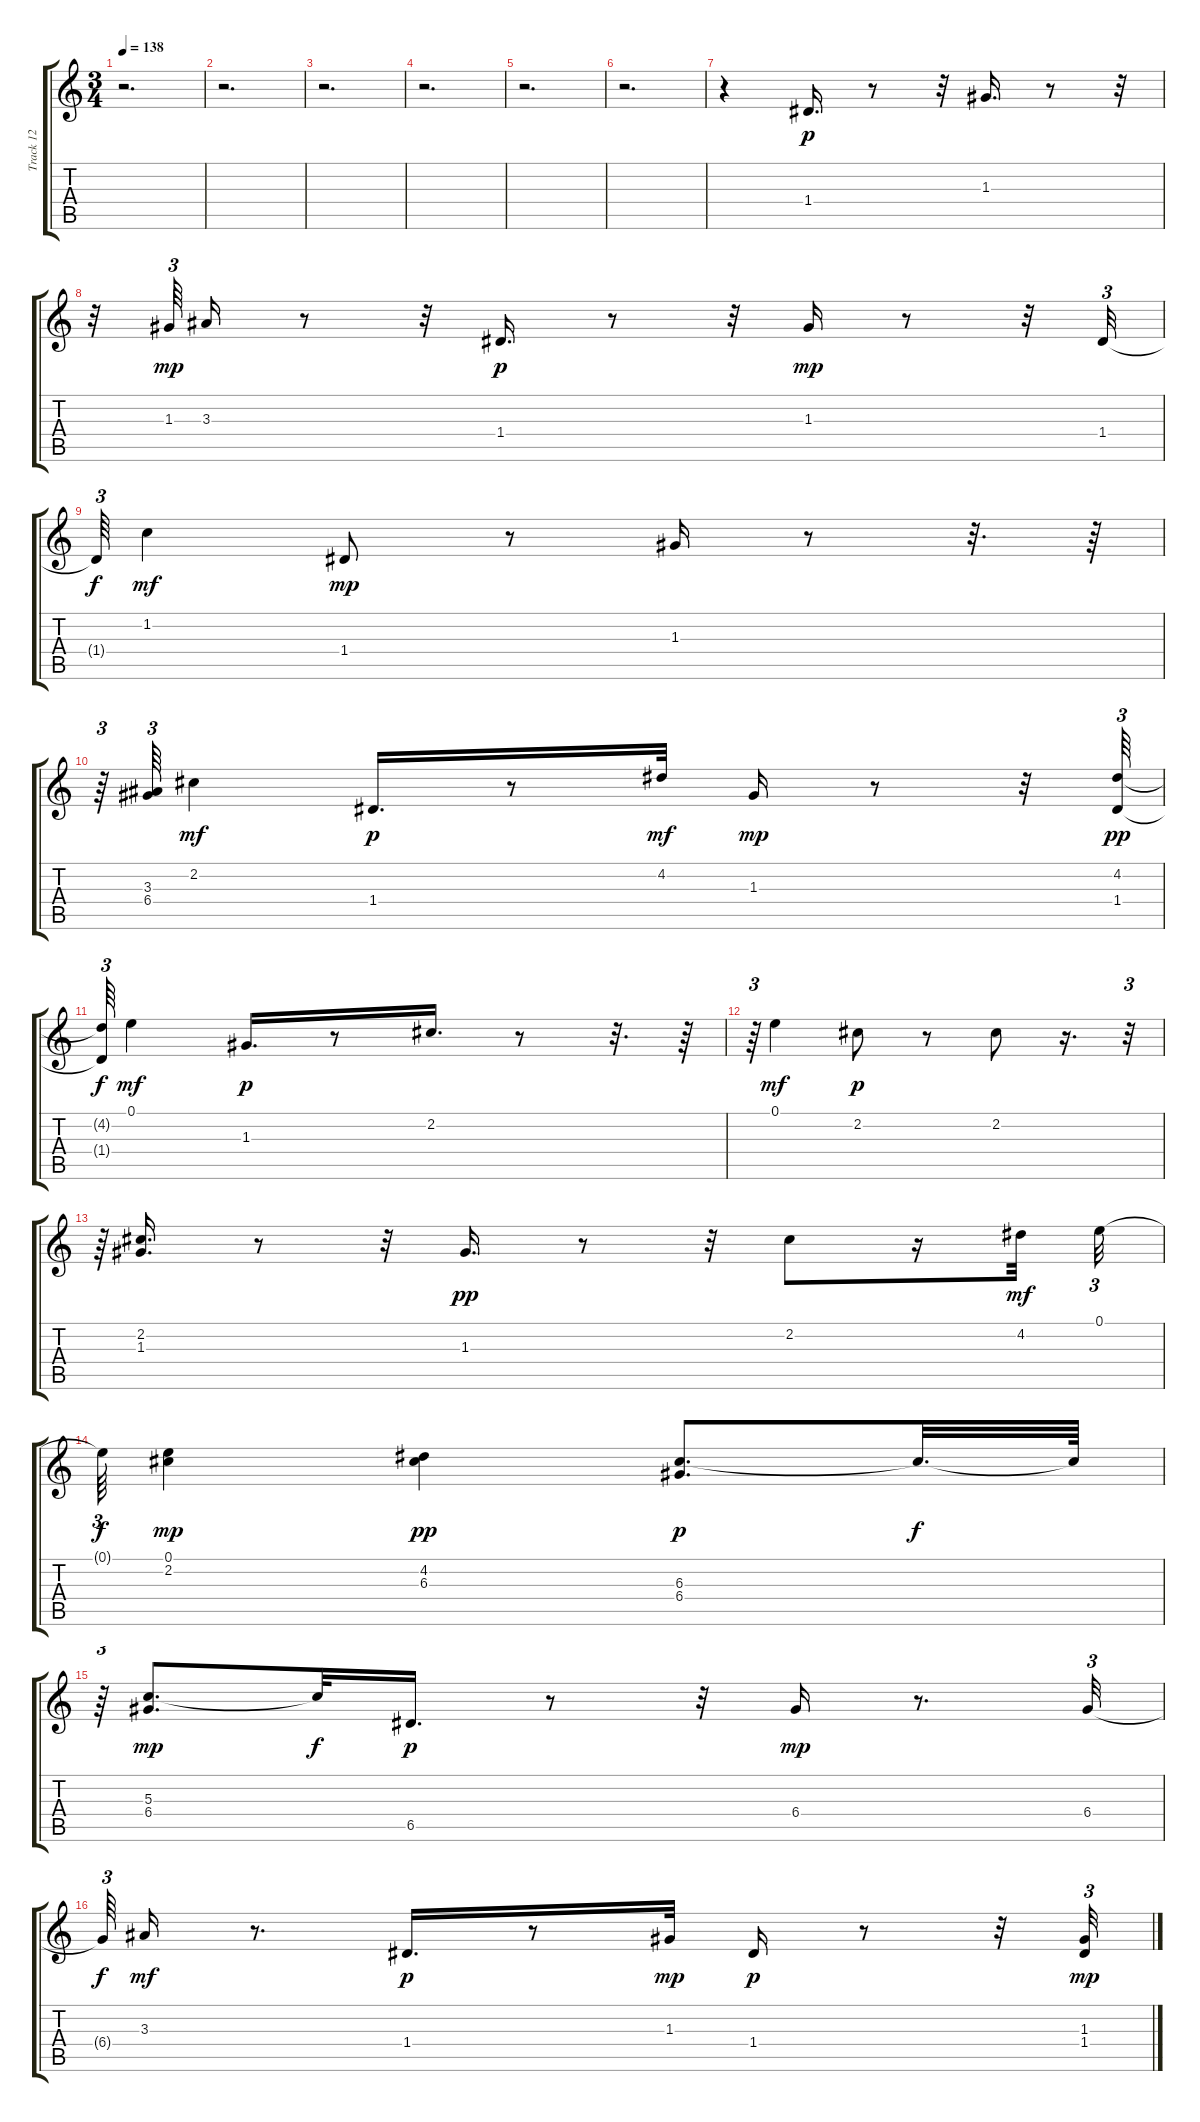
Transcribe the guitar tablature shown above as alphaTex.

\track ("Track 12" "Track 12") {instrument acousticguitarnylon}
\staff {score tabs}
\tuning (E4 B3 G3 D3 A2 E2) {hide}
\ts (3 4)
\tempo 138
\clef g2
\ks c
r.2{d dy p} |
r.2{d} |
r.2{d} |
r.2{d} |
r.2{d} |
r.2{d} |
r.4 1.4.16{d} r.8 r.32 1.3.16{d} r.8 r.32 |
r.32 1.3.64{tu (3 2) dy mp} 3.3.16 r.8 r.32 1.4.16{d dy p} r.8 r.32 1.3.16{dy mp} r.8 r.32 1.4.32{tu (3 2)} |
1.4{t}.64{tu (3 2) dy f} 1.2.4{dy mf} 1.4.8{dy mp} r.8 1.3.16 r.8 r.32{d} r.64 |
r.64{tu (3 2)} (3.3 6.4).64{tu (3 2)} 2.2.4{dy mf} 1.4.16{d dy p} r.8 4.2.32{dy mf} 1.3.16{dy mp} r.8 r.32 (4.2 1.4).64{tu (3 2) dy pp} |
(4.2{t} 1.4{t}).64{tu (3 2) dy f} 0.1.4{dy mf} 1.3.16{d dy p} r.8 2.2.16{d} r.8 r.32{d} r.64 |
r.64{tu (3 2)} 0.1.4{dy mf} 2.2.8{dy p} r.8 2.2.8 r.16{d} r.32{tu (3 2)} |
r.64{tu (3 2)} (2.2 1.3).16{d} r.8 r.32 1.3.16{d dy pp} r.8 r.32 2.2.8 r.16 4.2.32{dy mf} 0.1.32{tu (3 2)} |
0.1{t}.64{tu (3 2) dy f} (0.1 2.2).4{dy mp} (4.2 6.3).4{dy pp} (6.3 6.4).8{d dy p} 6.3{t}.32{d dy f} 6.3{t}.64 |
r.64{tu (3 2)} (5.3 6.4).8{d dy mp} 5.3{t}.32{dy f} 6.5.16{d dy p} r.8 r.32 6.4.16{dy mp} r.8{d} 6.4.32{tu (3 2)} |
6.4{t}.64{tu (3 2) dy f} 3.3.16{dy mf} r.8{d} 1.4.16{d dy p} r.8 1.3.32{dy mp} 1.4.16{dy p} r.8 r.32 (1.3 1.4).32{tu (3 2) dy mp}
